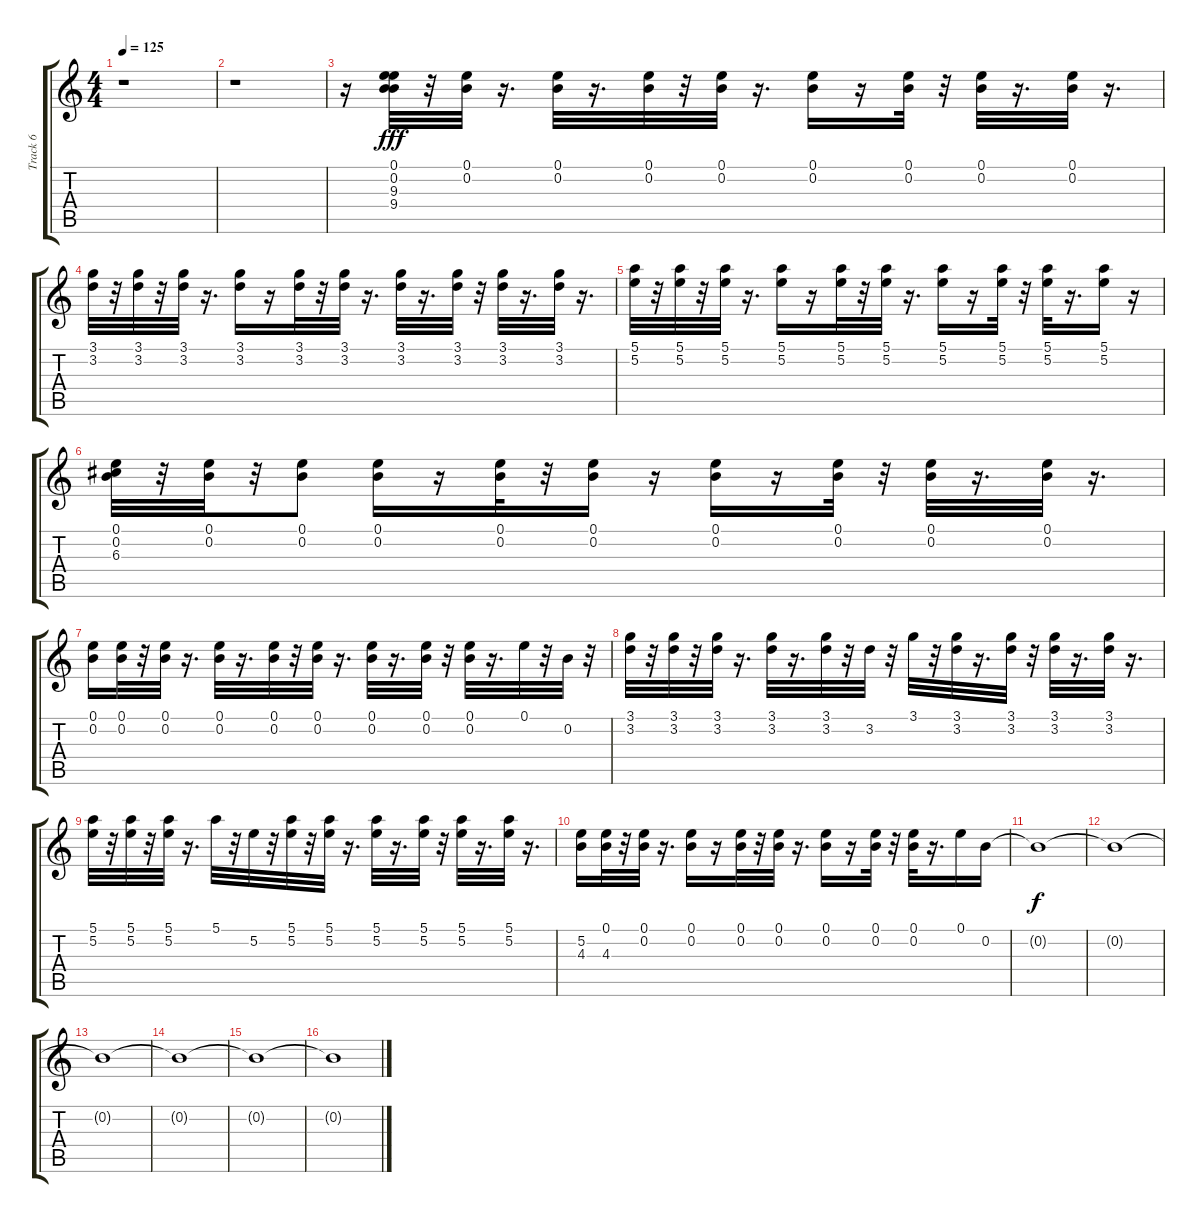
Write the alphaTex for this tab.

\track ("Track 6" "Track 6") {instrument overdrivenguitar}
\staff {score tabs}
\tuning (E4 B3 G3 D3 A2 E2) {hide}
\ts (4 4)
\tempo 125
\clef g2
\ks c
r.1{dy fff} |
r.1 |
r.16 (0.1 0.2 9.3 9.4).32{volume 12} r.32 (0.1 0.2).32{volume 8} r.16{d} (0.1 0.2).32{volume 14} r.16{d} (0.1 0.2).32{volume 11} r.32 (0.1 0.2).32{volume 9} r.16{d} (0.1 0.2).16{volume 12} r.16 (0.1 0.2).32{volume 10} r.32 (0.1 0.2).32{volume 8} r.16{d} (0.1 0.2).32{volume 4} r.16{d} |
(3.1 3.2).32{volume 16} r.32 (3.1 3.2).32{volume 14} r.32 (3.1 3.2).32{volume 13} r.16{d} (3.1 3.2).16{volume 10} r.16 (3.1 3.2).32{volume 2} r.32 (3.1 3.2).32{volume 6} r.16{d} (3.1 3.2).32{volume 3} r.16{d} (3.1 3.2).32{volume 6} r.32 (3.1 3.2).32{volume 10} r.16{d} (3.1 3.2).32{volume 12} r.16{d} |
(5.1 5.2).32{volume 4} r.32 (5.1 5.2).32{volume 3} r.32 (5.1 5.2).32{volume 10} r.16{d} (5.1 5.2).16{volume 10} r.16 (5.1 5.2).32{volume 15} r.32 (5.1 5.2).32{volume 13} r.16{d} (5.1 5.2).16{volume 9} r.16 (5.1 5.2).32{volume 10} r.32 (5.1 5.2).32{volume 4} r.16{d} (5.1 5.2).16{volume 1} r.16 |
(0.1 0.2 6.3).32{volume 8} r.32 (0.1 0.2).32{volume 10} r.32 (0.1 0.2).8{volume 12} (0.1 0.2).16{volume 10} r.16 (0.1 0.2).32{volume 6} r.32 (0.1 0.2).16{volume 13} r.16 (0.1 0.2).16{volume 10} r.16 (0.1 0.2).32{volume 9} r.32 (0.1 0.2).32{volume 8} r.16{d} (0.1 0.2).32{volume 11} r.16{d} |
(0.1 0.2).16{volume 12} (0.1 0.2).32{volume 6} r.32 (0.1 0.2).32{volume 8} r.16{d} (0.1 0.2).32{volume 12} r.16{d} (0.1 0.2).32{volume 12} r.32 (0.1 0.2).32{volume 14} r.16{d} (0.1 0.2).32{volume 4} r.16{d} (0.1 0.2).32{volume 4} r.32 (0.1 0.2).32{volume 0} r.16{d} 0.1.32{volume 12} r.32 0.2.32{volume 10} r.32 |
(3.1 3.2).32{volume 7} r.32 (3.1 3.2).32{volume 8} r.32 (3.1 3.2).32{volume 9} r.16{d} (3.1 3.2).32{volume 13} r.16{d} (3.1 3.2).32{volume 5} r.32 3.2.32{volume 6} r.32 3.1.32{volume 3} r.32 (3.1 3.2).32{volume 7} r.16{d} (3.1 3.2).32{volume 13} r.32 (3.1 3.2).32{volume 14} r.16{d} (3.1 3.2).32{volume 8} r.16{d} |
(5.1 5.2).32{volume 6} r.32 (5.1 5.2).32{volume 11} r.32 (5.1 5.2).32{volume 7} r.16{d} 5.1.32{volume 9} r.32 5.2.32{volume 12} r.32 (5.1 5.2).32{volume 11} r.32 (5.1 5.2).32{volume 12} r.16{d} (5.1 5.2).32{volume 6} r.16{d} (5.1 5.2).32{volume 12} r.32 (5.1 5.2).32{volume 10} r.16{d} (5.1 5.2).32{volume 10} r.16{d} |
(5.2 4.3).16{volume 6} (0.1 4.3).32{volume 9} r.32 (0.1 0.2).32{volume 8} r.16{d} (0.1 0.2).16{volume 6} r.16 (0.1 0.2).32{volume 9} r.32 (0.1 0.2).32{volume 13} r.16{d} (0.1 0.2).16{volume 8} r.16 (0.1 0.2).32{volume 11} r.32 (0.1 0.2).32{volume 11} r.16{d} 0.1.16{volume 13} 0.2.16{volume 16} |
0.2{t}.1{dy f} |
0.2{t}.1 |
0.2{t}.1 |
0.2{t}.1 |
0.2{t}.1 |
0.2{t}.1
